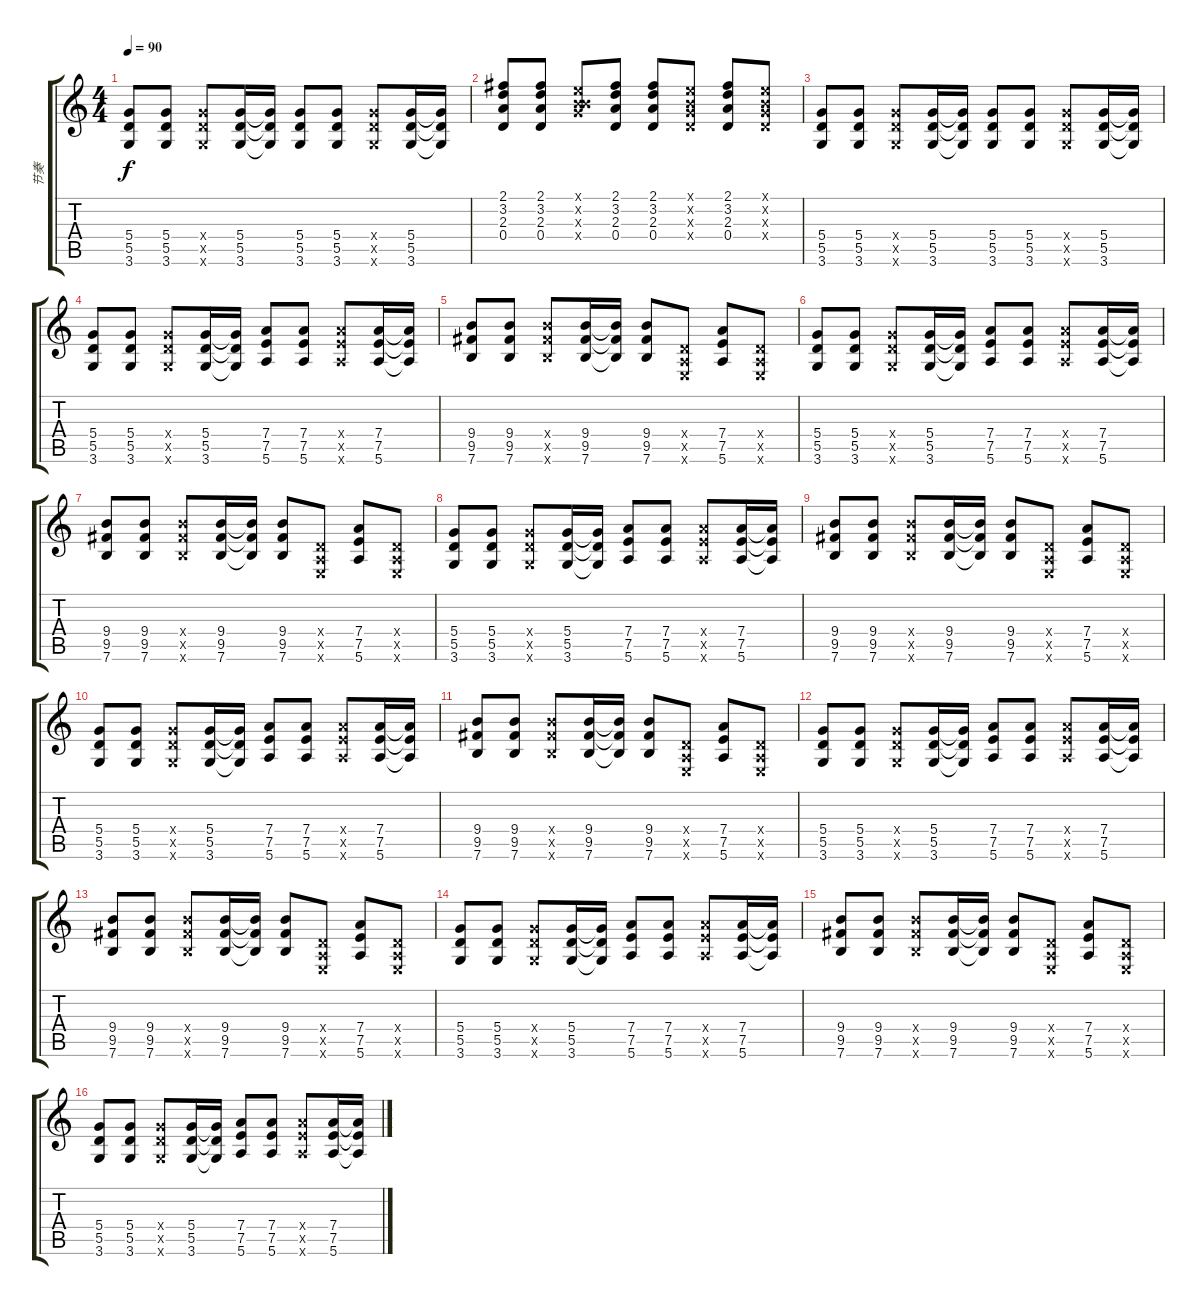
\track ("节奏" "节奏") {instrument electricguitarjazz}
\staff {score tabs}
\tuning (E4 B3 G3 D3 A2 E2) {hide}
\ts (4 4)
\tempo 90
\clef g2
\ks c
(5.4 5.5 3.6).8{dy f} (5.4 5.5 3.6).8 (5.4{x} 5.5{x} 3.6{x}).8 (5.4 5.5 3.6).16 (5.4{t} 5.5{t} 3.6{t}).16 (5.4 5.5 3.6).8 (5.4 5.5 3.6).8 (5.4{x} 5.5{x} 3.6{x}).8 (5.4 5.5 3.6).16 (5.4{t} 5.5{t} 3.6{t}).16 |
(2.1 3.2 2.3 0.4).8 (2.1 3.2 2.3 0.4).8 (0.1{x} 0.2{x} 0.3{x} 9.4{x}).8 (2.1 3.2 2.3 0.4).8 (2.1 3.2 2.3 0.4).8 (0.1{x} 0.2{x} 0.3{x} 0.4{x}).8 (2.1 3.2 2.3 0.4).8 (0.1{x} 0.2{x} 0.3{x} 0.4{x}).8 |
(5.4 5.5 3.6).8 (5.4 5.5 3.6).8 (5.4{x} 5.5{x} 3.6{x}).8 (5.4 5.5 3.6).16 (5.4{t} 5.5{t} 3.6{t}).16 (5.4 5.5 3.6).8 (5.4 5.5 3.6).8 (5.4{x} 5.5{x} 3.6{x}).8 (5.4 5.5 3.6).16 (5.4{t} 5.5{t} 3.6{t}).16 |
(5.4 5.5 3.6).8 (5.4 5.5 3.6).8 (5.4{x} 5.5{x} 3.6{x}).8 (5.4 5.5 3.6).16 (5.4{t} 5.5{t} 3.6{t}).16 (7.4 7.5 5.6).8 (7.4 7.5 5.6).8 (7.4{x} 7.5{x} 5.6{x}).8 (7.4 7.5 5.6).16 (7.4{t} 7.5{t} 5.6{t}).16 |
(9.4 9.5 7.6).8 (9.4 9.5 7.6).8 (9.4{x} 9.5{x} 7.6{x}).8 (9.4 9.5 7.6).16 (9.4{t} 9.5{t} 7.6{t}).16 (9.4 9.5 7.6).8 (0.4{x} 0.5{x} 0.6{x}).8 (7.4 7.5 5.6).8 (0.4{x} 0.5{x} 0.6{x}).8 |
(5.4 5.5 3.6).8 (5.4 5.5 3.6).8 (5.4{x} 5.5{x} 3.6{x}).8 (5.4 5.5 3.6).16 (5.4{t} 5.5{t} 3.6{t}).16 (7.4 7.5 5.6).8 (7.4 7.5 5.6).8 (7.4{x} 7.5{x} 5.6{x}).8 (7.4 7.5 5.6).16 (7.4{t} 7.5{t} 5.6{t}).16 |
(9.4 9.5 7.6).8 (9.4 9.5 7.6).8 (9.4{x} 9.5{x} 7.6{x}).8 (9.4 9.5 7.6).16 (9.4{t} 9.5{t} 7.6{t}).16 (9.4 9.5 7.6).8 (0.4{x} 0.5{x} 0.6{x}).8 (7.4 7.5 5.6).8 (0.4{x} 0.5{x} 0.6{x}).8 |
(5.4 5.5 3.6).8 (5.4 5.5 3.6).8 (5.4{x} 5.5{x} 3.6{x}).8 (5.4 5.5 3.6).16 (5.4{t} 5.5{t} 3.6{t}).16 (7.4 7.5 5.6).8 (7.4 7.5 5.6).8 (7.4{x} 7.5{x} 5.6{x}).8 (7.4 7.5 5.6).16 (7.4{t} 7.5{t} 5.6{t}).16 |
(9.4 9.5 7.6).8 (9.4 9.5 7.6).8 (9.4{x} 9.5{x} 7.6{x}).8 (9.4 9.5 7.6).16 (9.4{t} 9.5{t} 7.6{t}).16 (9.4 9.5 7.6).8 (0.4{x} 0.5{x} 0.6{x}).8 (7.4 7.5 5.6).8 (0.4{x} 0.5{x} 0.6{x}).8 |
(5.4 5.5 3.6).8 (5.4 5.5 3.6).8 (5.4{x} 5.5{x} 3.6{x}).8 (5.4 5.5 3.6).16 (5.4{t} 5.5{t} 3.6{t}).16 (7.4 7.5 5.6).8 (7.4 7.5 5.6).8 (7.4{x} 7.5{x} 5.6{x}).8 (7.4 7.5 5.6).16 (7.4{t} 7.5{t} 5.6{t}).16 |
(9.4 9.5 7.6).8 (9.4 9.5 7.6).8 (9.4{x} 9.5{x} 7.6{x}).8 (9.4 9.5 7.6).16 (9.4{t} 9.5{t} 7.6{t}).16 (9.4 9.5 7.6).8 (0.4{x} 0.5{x} 0.6{x}).8 (7.4 7.5 5.6).8 (0.4{x} 0.5{x} 0.6{x}).8 |
(5.4 5.5 3.6).8 (5.4 5.5 3.6).8 (5.4{x} 5.5{x} 3.6{x}).8 (5.4 5.5 3.6).16 (5.4{t} 5.5{t} 3.6{t}).16 (7.4 7.5 5.6).8 (7.4 7.5 5.6).8 (7.4{x} 7.5{x} 5.6{x}).8 (7.4 7.5 5.6).16 (7.4{t} 7.5{t} 5.6{t}).16 |
(9.4 9.5 7.6).8 (9.4 9.5 7.6).8 (9.4{x} 9.5{x} 7.6{x}).8 (9.4 9.5 7.6).16 (9.4{t} 9.5{t} 7.6{t}).16 (9.4 9.5 7.6).8 (0.4{x} 0.5{x} 0.6{x}).8 (7.4 7.5 5.6).8 (0.4{x} 0.5{x} 0.6{x}).8 |
(5.4 5.5 3.6).8 (5.4 5.5 3.6).8 (5.4{x} 5.5{x} 3.6{x}).8 (5.4 5.5 3.6).16 (5.4{t} 5.5{t} 3.6{t}).16 (7.4 7.5 5.6).8 (7.4 7.5 5.6).8 (7.4{x} 7.5{x} 5.6{x}).8 (7.4 7.5 5.6).16 (7.4{t} 7.5{t} 5.6{t}).16 |
(9.4 9.5 7.6).8 (9.4 9.5 7.6).8 (9.4{x} 9.5{x} 7.6{x}).8 (9.4 9.5 7.6).16 (9.4{t} 9.5{t} 7.6{t}).16 (9.4 9.5 7.6).8 (0.4{x} 0.5{x} 0.6{x}).8 (7.4 7.5 5.6).8 (0.4{x} 0.5{x} 0.6{x}).8 |
(5.4 5.5 3.6).8 (5.4 5.5 3.6).8 (5.4{x} 5.5{x} 3.6{x}).8 (5.4 5.5 3.6).16 (5.4{t} 5.5{t} 3.6{t}).16 (7.4 7.5 5.6).8 (7.4 7.5 5.6).8 (7.4{x} 7.5{x} 5.6{x}).8 (7.4 7.5 5.6).16 (7.4{t} 7.5{t} 5.6{t}).16
